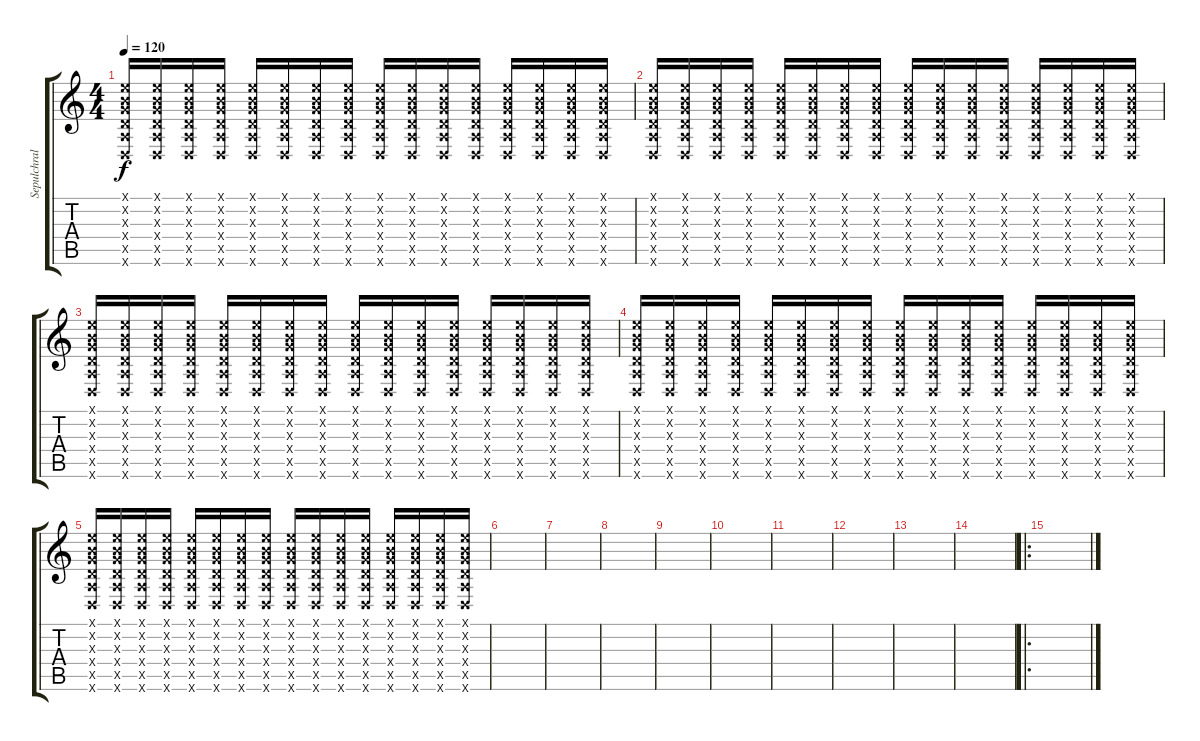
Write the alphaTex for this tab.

\track ("Sepulchral Minor Frets" "Sepulchral") {instrument distortionguitar}
\staff {score tabs}
\tuning (E4 B3 G3 D3 A2 D2) {hide}
\ts (4 4)
\tempo 120
\clef g2
\ks c
(0.1{x} 0.2{x} 0.3{x} 0.4{x} 0.5{x} 0.6{x}).16{dy f} (0.1{x} 0.2{x} 0.3{x} 0.4{x} 0.5{x} 0.6{x}).16 (0.1{x} 0.2{x} 0.3{x} 0.4{x} 0.5{x} 0.6{x}).16 (0.1{x} 0.2{x} 0.3{x} 0.4{x} 0.5{x} 0.6{x}).16 (0.1{x} 0.2{x} 0.3{x} 0.4{x} 0.5{x} 0.6{x}).16 (0.1{x} 0.2{x} 0.3{x} 0.4{x} 0.5{x} 0.6{x}).16 (0.1{x} 0.2{x} 0.3{x} 0.4{x} 0.5{x} 0.6{x}).16 (0.1{x} 0.2{x} 0.3{x} 0.4{x} 0.5{x} 0.6{x}).16 (0.1{x} 0.2{x} 0.3{x} 0.4{x} 0.5{x} 0.6{x}).16 (0.1{x} 0.2{x} 0.3{x} 0.4{x} 0.5{x} 0.6{x}).16 (0.1{x} 0.2{x} 0.3{x} 0.4{x} 0.5{x} 0.6{x}).16 (0.1{x} 0.2{x} 0.3{x} 0.4{x} 0.5{x} 0.6{x}).16 (0.1{x} 0.2{x} 0.3{x} 0.4{x} 0.5{x} 0.6{x}).16 (0.1{x} 0.2{x} 0.3{x} 0.4{x} 0.5{x} 0.6{x}).16 (0.1{x} 0.2{x} 0.3{x} 0.4{x} 0.5{x} 0.6{x}).16 (0.1{x} 0.2{x} 0.3{x} 0.4{x} 0.5{x} 0.6{x}).16 |
(0.1{x} 0.2{x} 0.3{x} 0.4{x} 0.5{x} 0.6{x}).16 (0.1{x} 0.2{x} 0.3{x} 0.4{x} 0.5{x} 0.6{x}).16 (0.1{x} 0.2{x} 0.3{x} 0.4{x} 0.5{x} 0.6{x}).16 (0.1{x} 0.2{x} 0.3{x} 0.4{x} 0.5{x} 0.6{x}).16 (0.1{x} 0.2{x} 0.3{x} 0.4{x} 0.5{x} 0.6{x}).16 (0.1{x} 0.2{x} 0.3{x} 0.4{x} 0.5{x} 0.6{x}).16 (0.1{x} 0.2{x} 0.3{x} 0.4{x} 0.5{x} 0.6{x}).16 (0.1{x} 0.2{x} 0.3{x} 0.4{x} 0.5{x} 0.6{x}).16 (0.1{x} 0.2{x} 0.3{x} 0.4{x} 0.5{x} 0.6{x}).16 (0.1{x} 0.2{x} 0.3{x} 0.4{x} 0.5{x} 0.6{x}).16 (0.1{x} 0.2{x} 0.3{x} 0.4{x} 0.5{x} 0.6{x}).16 (0.1{x} 0.2{x} 0.3{x} 0.4{x} 0.5{x} 0.6{x}).16 (0.1{x} 0.2{x} 0.3{x} 0.4{x} 0.5{x} 0.6{x}).16 (0.1{x} 0.2{x} 0.3{x} 0.4{x} 0.5{x} 0.6{x}).16 (0.1{x} 0.2{x} 0.3{x} 0.4{x} 0.5{x} 0.6{x}).16 (0.1{x} 0.2{x} 0.3{x} 0.4{x} 0.5{x} 0.6{x}).16 |
(0.1{x} 0.2{x} 0.3{x} 0.4{x} 0.5{x} 0.6{x}).16 (0.1{x} 0.2{x} 0.3{x} 0.4{x} 0.5{x} 0.6{x}).16 (0.1{x} 0.2{x} 0.3{x} 0.4{x} 0.5{x} 0.6{x}).16 (0.1{x} 0.2{x} 0.3{x} 0.4{x} 0.5{x} 0.6{x}).16 (0.1{x} 0.2{x} 0.3{x} 0.4{x} 0.5{x} 0.6{x}).16 (0.1{x} 0.2{x} 0.3{x} 0.4{x} 0.5{x} 0.6{x}).16 (0.1{x} 0.2{x} 0.3{x} 0.4{x} 0.5{x} 0.6{x}).16 (0.1{x} 0.2{x} 0.3{x} 0.4{x} 0.5{x} 0.6{x}).16 (0.1{x} 0.2{x} 0.3{x} 0.4{x} 0.5{x} 0.6{x}).16 (0.1{x} 0.2{x} 0.3{x} 0.4{x} 0.5{x} 0.6{x}).16 (0.1{x} 0.2{x} 0.3{x} 0.4{x} 0.5{x} 0.6{x}).16 (0.1{x} 0.2{x} 0.3{x} 0.4{x} 0.5{x} 0.6{x}).16 (0.1{x} 0.2{x} 0.3{x} 0.4{x} 0.5{x} 0.6{x}).16 (0.1{x} 0.2{x} 0.3{x} 0.4{x} 0.5{x} 0.6{x}).16 (0.1{x} 0.2{x} 0.3{x} 0.4{x} 0.5{x} 0.6{x}).16 (0.1{x} 0.2{x} 0.3{x} 0.4{x} 0.5{x} 0.6{x}).16 |
(0.1{x} 0.2{x} 0.3{x} 0.4{x} 0.5{x} 0.6{x}).16 (0.1{x} 0.2{x} 0.3{x} 0.4{x} 0.5{x} 0.6{x}).16 (0.1{x} 0.2{x} 0.3{x} 0.4{x} 0.5{x} 0.6{x}).16 (0.1{x} 0.2{x} 0.3{x} 0.4{x} 0.5{x} 0.6{x}).16 (0.1{x} 0.2{x} 0.3{x} 0.4{x} 0.5{x} 0.6{x}).16 (0.1{x} 0.2{x} 0.3{x} 0.4{x} 0.5{x} 0.6{x}).16 (0.1{x} 0.2{x} 0.3{x} 0.4{x} 0.5{x} 0.6{x}).16 (0.1{x} 0.2{x} 0.3{x} 0.4{x} 0.5{x} 0.6{x}).16 (0.1{x} 0.2{x} 0.3{x} 0.4{x} 0.5{x} 0.6{x}).16 (0.1{x} 0.2{x} 0.3{x} 0.4{x} 0.5{x} 0.6{x}).16 (0.1{x} 0.2{x} 0.3{x} 0.4{x} 0.5{x} 0.6{x}).16 (0.1{x} 0.2{x} 0.3{x} 0.4{x} 0.5{x} 0.6{x}).16 (0.1{x} 0.2{x} 0.3{x} 0.4{x} 0.5{x} 0.6{x}).16 (0.1{x} 0.2{x} 0.3{x} 0.4{x} 0.5{x} 0.6{x}).16 (0.1{x} 0.2{x} 0.3{x} 0.4{x} 0.5{x} 0.6{x}).16 (0.1{x} 0.2{x} 0.3{x} 0.4{x} 0.5{x} 0.6{x}).16 |
(0.1{x} 0.2{x} 0.3{x} 0.4{x} 0.5{x} 0.6{x}).16 (0.1{x} 0.2{x} 0.3{x} 0.4{x} 0.5{x} 0.6{x}).16 (0.1{x} 0.2{x} 0.3{x} 0.4{x} 0.5{x} 0.6{x}).16 (0.1{x} 0.2{x} 0.3{x} 0.4{x} 0.5{x} 0.6{x}).16 (0.1{x} 0.2{x} 0.3{x} 0.4{x} 0.5{x} 0.6{x}).16 (0.1{x} 0.2{x} 0.3{x} 0.4{x} 0.5{x} 0.6{x}).16 (0.1{x} 0.2{x} 0.3{x} 0.4{x} 0.5{x} 0.6{x}).16 (0.1{x} 0.2{x} 0.3{x} 0.4{x} 0.5{x} 0.6{x}).16 (0.1{x} 0.2{x} 0.3{x} 0.4{x} 0.5{x} 0.6{x}).16 (0.1{x} 0.2{x} 0.3{x} 0.4{x} 0.5{x} 0.6{x}).16 (0.1{x} 0.2{x} 0.3{x} 0.4{x} 0.5{x} 0.6{x}).16 (0.1{x} 0.2{x} 0.3{x} 0.4{x} 0.5{x} 0.6{x}).16 (0.1{x} 0.2{x} 0.3{x} 0.4{x} 0.5{x} 0.6{x}).16 (0.1{x} 0.2{x} 0.3{x} 0.4{x} 0.5{x} 0.6{x}).16 (0.1{x} 0.2{x} 0.3{x} 0.4{x} 0.5{x} 0.6{x}).16 (0.1{x} 0.2{x} 0.3{x} 0.4{x} 0.5{x} 0.6{x}).16 |
|
|
|
|
|
|
|
|
|
\ro
